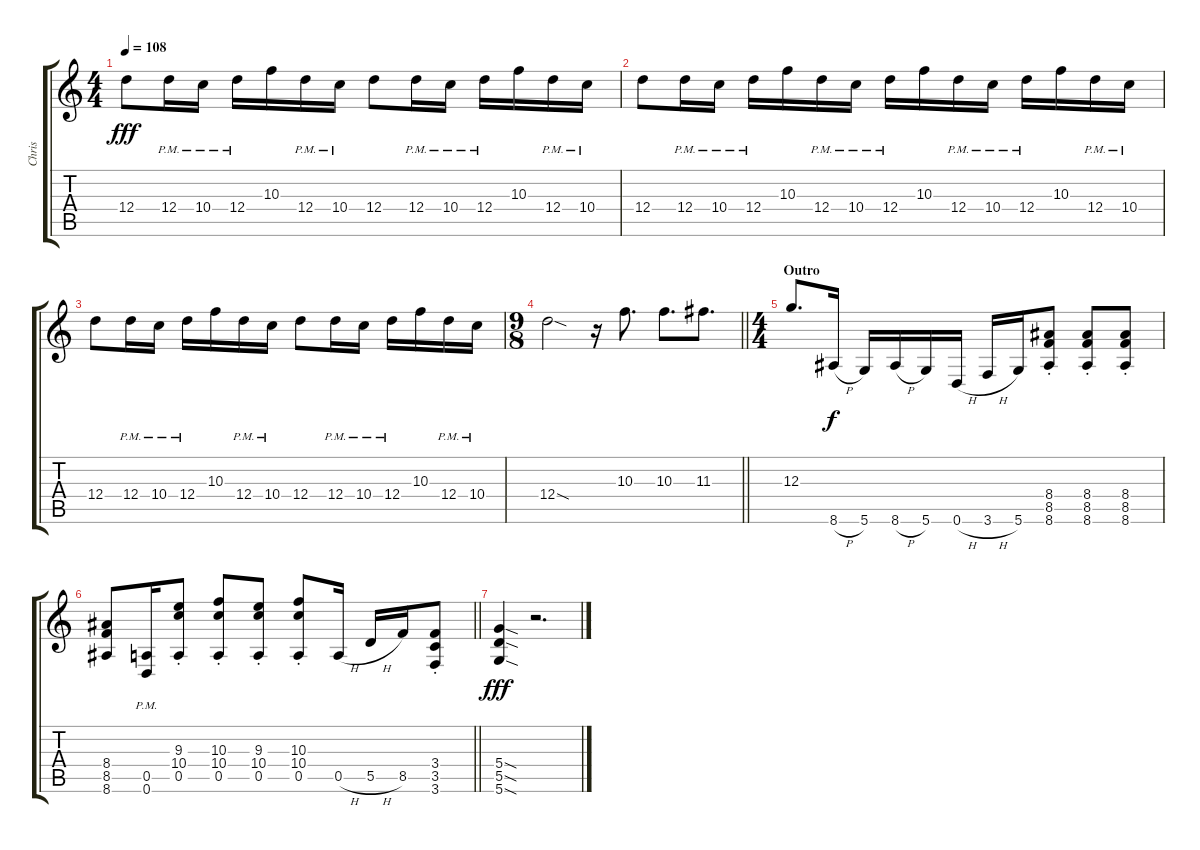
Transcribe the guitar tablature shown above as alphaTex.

\track ("Chris" "Chris") {instrument distortionguitar}
\staff {score tabs}
\tuning (E4 B3 G3 D3 A2 D2) {hide}
\ts (4 4)
\tempo 108
\clef g2
\ks c
12.4.8{dy fff} 12.4{pm}.16 10.4{pm}.16 12.4{pm}.16 10.3.16 12.4{pm}.16 10.4{pm}.16 12.4.8 12.4{pm}.16 10.4{pm}.16 12.4{pm}.16 10.3.16 12.4{pm}.16 10.4{pm}.16 |
12.4.8 12.4{pm}.16 10.4{pm}.16 12.4{pm}.16 10.3.16 12.4{pm}.16 10.4{pm}.16 12.4{pm}.16 10.3.16 12.4{pm}.16 10.4{pm}.16 12.4{pm}.16 10.3.16 12.4{pm}.16 10.4{pm}.16 |
12.4.8 12.4{pm}.16 10.4{pm}.16 12.4{pm}.16 10.3.16 12.4{pm}.16 10.4{pm}.16 12.4.8 12.4{pm}.16 10.4{pm}.16 12.4{pm}.16 10.3.16 12.4{pm}.16 10.4{pm}.16 |
\ts (9 8)
\barLineRight lightlight
12.4{sod}.2 r.16 10.3.8{d} 10.3.8{d} 11.3.8{d} |
\ts (4 4)
\section ("" "Outro")
12.3.8{d} 8.6{h}.16{dy f} 5.6.16 8.6{h}.16 5.6.16 0.6{h}.16 3.6{h}.16 5.6.16 (8.4{st} 8.5{st} 8.6{st}).8 (8.4{st} 8.5{st} 8.6{st}).8 (8.4{st} 8.5{st} 8.6{st}).8 |
\barLineRight lightlight
(8.4 8.5 8.6).8 (0.5{pm} 0.6{pm}).16 (9.3{st} 10.4{st} 0.5{st}).8 (10.3{st} 10.4{st} 0.5{st}).8 (9.3{st} 10.4{st} 0.5{st}).8 (10.3{st} 10.4{st} 0.5{st}).8 0.5{h}.16 5.5{h}.16 8.5.16 (3.4 3.5{st} 3.6{st}).8 |
(5.4{sod} 5.5{sod} 5.6{sod}).4{dy fff} r.2{d}
